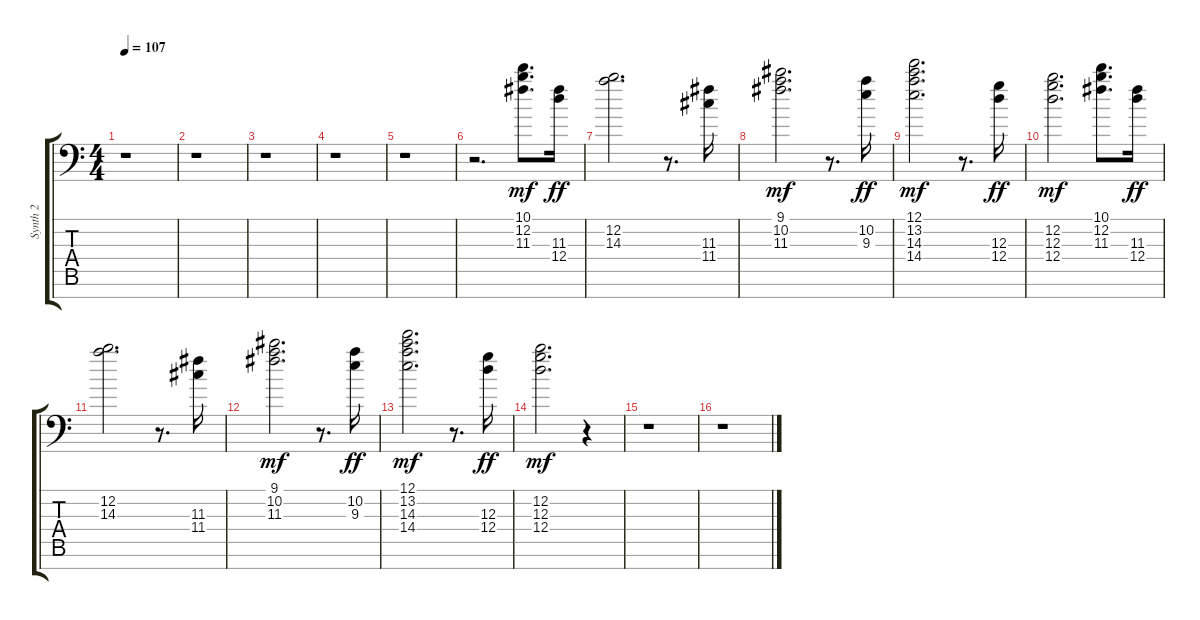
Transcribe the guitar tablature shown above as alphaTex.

\track ("Synth 2" "Synth 2") {instrument overdrivenguitar}
\staff {score tabs}
\tuning (E4 B3 G3 D3 A2 E2 C-1) {hide}
\ts (4 4)
\tempo 107
\clef f4
\ks c
r.1{dy f} |
r.1 |
r.1 |
r.1 |
r.1 |
r.2{d} (10.1 12.2 11.3).8{d dy mf} (11.3 12.4).16{dy ff} |
(12.2 14.3).2{d} r.8{d} (11.3 11.4).16 |
(9.1 10.2 11.3).2{d dy mf} r.8{d} (10.2 9.3).16{dy ff} |
(12.1 13.2 14.3 14.4).2{d dy mf} r.8{d} (12.3 12.4).16{dy ff} |
(12.2 12.3 12.4).2{d dy mf} (10.1 12.2 11.3).8{d} (11.3 12.4).16{dy ff} |
(12.2 14.3).2{d} r.8{d} (11.3 11.4).16 |
(9.1 10.2 11.3).2{d dy mf} r.8{d} (10.2 9.3).16{dy ff} |
(12.1 13.2 14.3 14.4).2{d dy mf} r.8{d} (12.3 12.4).16{dy ff} |
(12.2 12.3 12.4).2{d dy mf} r.4 |
r.1 |
r.1
